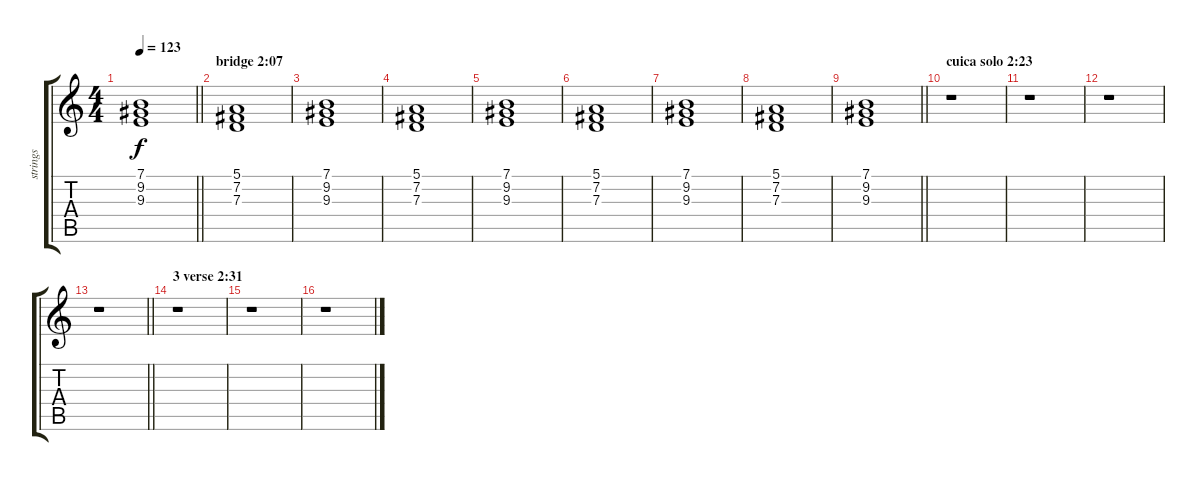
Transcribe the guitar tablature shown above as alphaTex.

\track ("strings" "strings") {instrument synthstrings1}
\staff {score tabs}
\tuning (E4 B3 G3 D3 A2 E2) {hide}
\ts (4 4)
\tempo 123
\clef g2
\barLineRight lightlight
\ks c
(7.1 9.2 9.3).1{dy f} |
\section ("" "bridge 2:07")
(5.1 7.2 7.3).1 |
(7.1 9.2 9.3).1 |
(5.1 7.2 7.3).1 |
(7.1 9.2 9.3).1 |
(5.1 7.2 7.3).1 |
(7.1 9.2 9.3).1 |
(5.1 7.2 7.3).1 |
\barLineRight lightlight
(7.1 9.2 9.3).1 |
\section ("" "cuica solo 2:23")
r.1 |
r.1 |
r.1 |
\barLineRight lightlight
r.1 |
\section ("" "3 verse 2:31")
r.1 |
r.1 |
r.1
